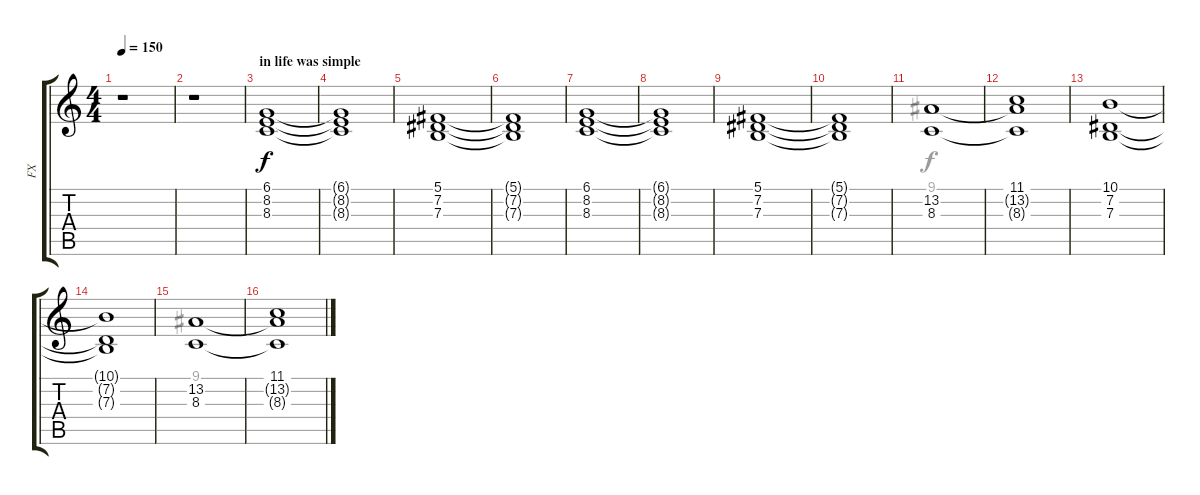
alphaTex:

\track ("FX" "FX") {instrument choiraahs}
\staff {score tabs}
\tuning (Db4 Ab3 E3 B2 Gb2 B1) {hide}
\voice
\ts (4 4)
\tempo 150
\clef g2
\ks c
r.1{dy f} |
r.1 |
\section ("" "in life was simple")
(6.1 8.2 8.3).1 |
(6.1{t} 8.2{t} 8.3{t}).1 |
(5.1 7.2 7.3).1 |
(5.1{t} 7.2{t} 7.3{t}).1 |
(6.1 8.2 8.3).1 |
(6.1{t} 8.2{t} 8.3{t}).1 |
(5.1 7.2 7.3).1 |
(5.1{t} 7.2{t} 7.3{t}).1 |
(13.2 8.3).1 |
(11.1 13.2{t} 8.3{t}).1 |
(10.1 7.2 7.3).1 |
(10.1{t} 7.2{t} 7.3{t}).1 |
(13.2 8.3).1 |
(11.1 13.2{t} 8.3{t}).1
\voice
\clef g2
\ottava regular
\simile none
\ks c
|
|
|
|
|
|
|
|
|
|
9.1.1 |
|
|
|
9.1.1 |
